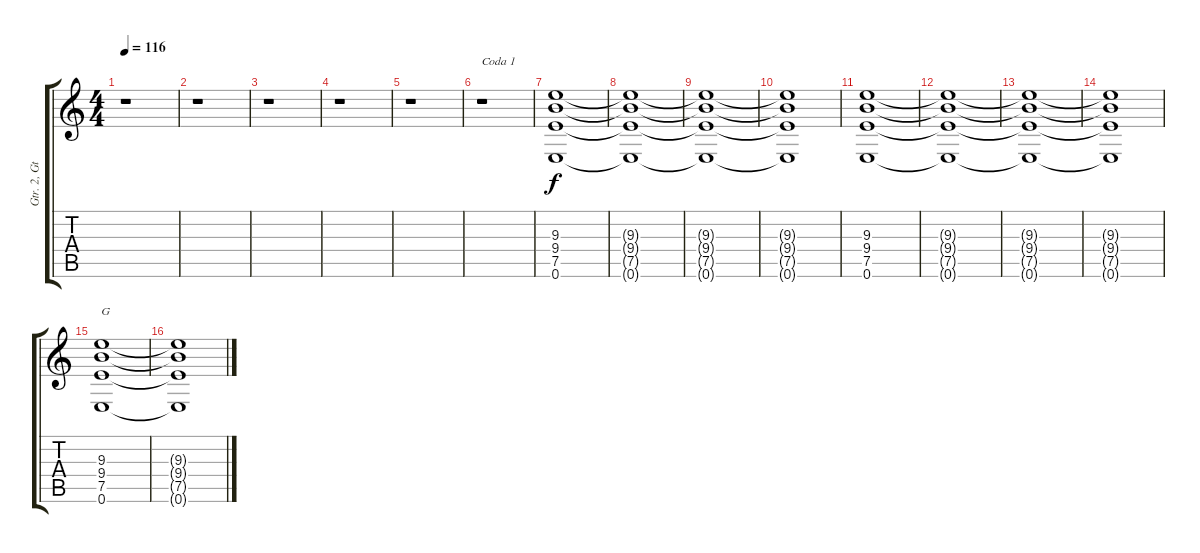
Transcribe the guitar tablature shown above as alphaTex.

\track ("Gtr. 2, Gtr.5" "Gtr. 2, Gt") {instrument overdrivenguitar}
\staff {score tabs}
\tuning (E4 B3 G3 D3 A2 E2) {hide}
\ts (4 4)
\tempo 116
\clef g2
\ks c
r.1{dy f} |
r.1 |
r.1 |
r.1 |
r.1 |
r.1{txt "Coda 1"} |
(9.3 9.4 7.5 0.6).1 |
(9.3{t} 9.4{t} 7.5{t} 0.6{t}).1 |
(9.3{t} 9.4{t} 7.5{t} 0.6{t}).1 |
(9.3{t} 9.4{t} 7.5{t} 0.6{t}).1 |
(9.3 9.4 7.5 0.6).1 |
(9.3{t} 9.4{t} 7.5{t} 0.6{t}).1 |
(9.3{t} 9.4{t} 7.5{t} 0.6{t}).1 |
(9.3{t} 9.4{t} 7.5{t} 0.6{t}).1 |
(9.3 9.4 7.5 0.6).1{txt "G"} |
(9.3{t} 9.4{t} 7.5{t} 0.6{t}).1
